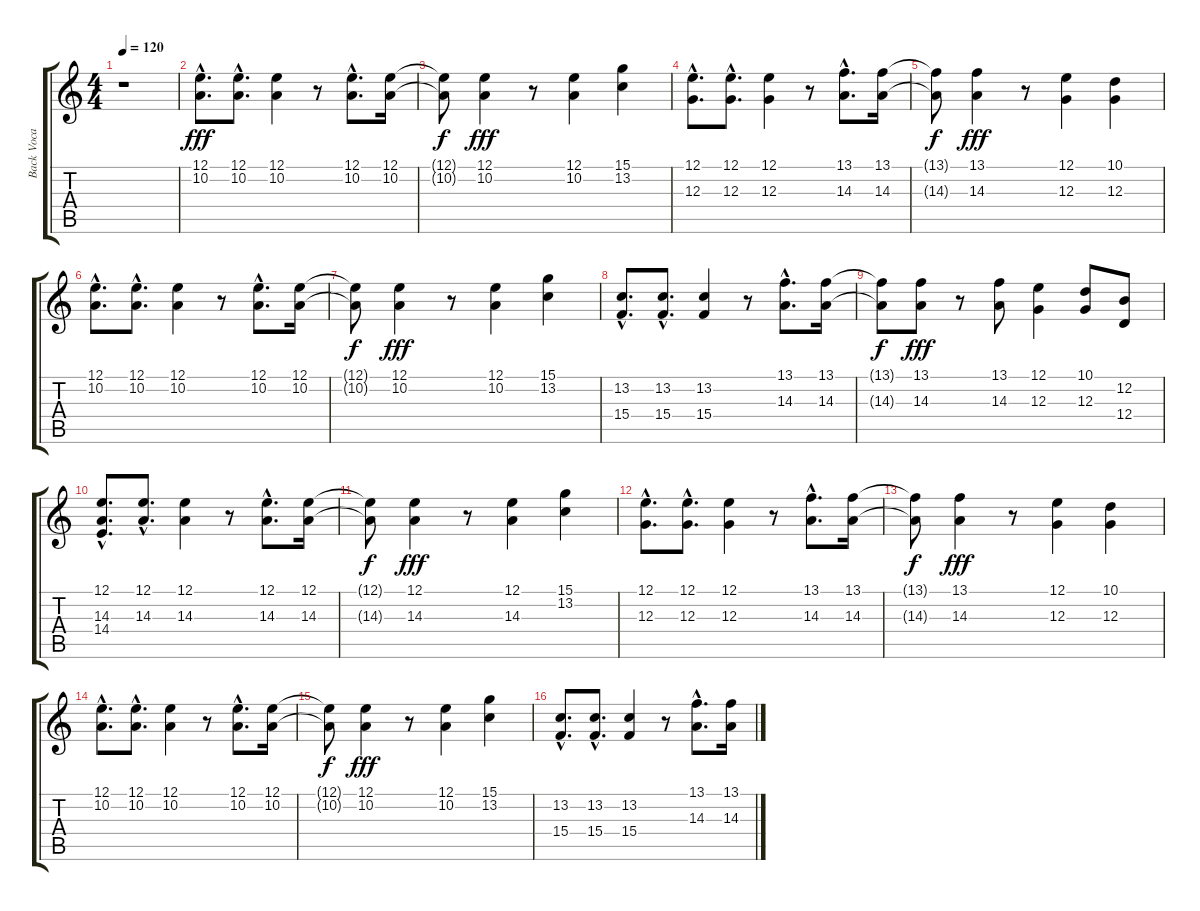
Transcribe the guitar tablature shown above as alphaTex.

\track ("Back Voca" "Back Voca") {instrument choiraahs}
\staff {score tabs}
\tuning (E4 B3 G3 D3 A2 E2) {hide}
\ts (4 4)
\tempo 120
\clef g2
\ks c
r.1{dy fff} |
(12.1{hac} 10.2{hac}).8{d} (12.1{hac} 10.2{hac}).8{d} (12.1 10.2).4 r.8 (12.1{hac} 10.2{hac}).8{d} (12.1 10.2).16 |
(12.1{t} 10.2{t}).8{dy f} (12.1 10.2).4{dy fff} r.8 (12.1 10.2).4 (15.1 13.2).4 |
(12.1{hac} 12.3{hac}).8{d} (12.1{hac} 12.3{hac}).8{d} (12.1 12.3).4 r.8 (13.1{hac} 14.3{hac}).8{d} (13.1 14.3).16 |
(13.1{t} 14.3{t}).8{dy f} (13.1 14.3).4{dy fff} r.8 (12.1 12.3).4 (10.1 12.3).4 |
(12.1{hac} 10.2{hac}).8{d} (12.1{hac} 10.2{hac}).8{d} (12.1 10.2).4 r.8 (12.1{hac} 10.2{hac}).8{d} (12.1 10.2).16 |
(12.1{t} 10.2{t}).8{dy f} (12.1 10.2).4{dy fff} r.8 (12.1 10.2).4 (15.1 13.2).4 |
(13.2{hac} 15.4{hac}).8{d} (13.2{hac} 15.4{hac}).8{d} (13.2 15.4).4 r.8 (13.1{hac} 14.3{hac}).8{d} (13.1 14.3).16 |
(13.1{t} 14.3{t}).8{dy f} (13.1 14.3).8{dy fff} r.8 (13.1 14.3).8 (12.1 12.3).4 (10.1 12.3).8 (12.2 12.4).8 |
(12.1{hac} 14.3{hac} 14.4).8{d} (12.1{hac} 14.3{hac}).8{d} (12.1 14.3).4 r.8 (12.1{hac} 14.3{hac}).8{d} (12.1 14.3).16 |
(12.1{t} 14.3{t}).8{dy f} (12.1 14.3).4{dy fff} r.8 (12.1 14.3).4 (15.1 13.2).4 |
(12.1{hac} 12.3{hac}).8{d} (12.1{hac} 12.3{hac}).8{d} (12.1 12.3).4 r.8 (13.1{hac} 14.3{hac}).8{d} (13.1 14.3).16 |
(13.1{t} 14.3{t}).8{dy f} (13.1 14.3).4{dy fff} r.8 (12.1 12.3).4 (10.1 12.3).4 |
(12.1{hac} 10.2{hac}).8{d} (12.1{hac} 10.2{hac}).8{d} (12.1 10.2).4 r.8 (12.1{hac} 10.2{hac}).8{d} (12.1 10.2).16 |
(12.1{t} 10.2{t}).8{dy f} (12.1 10.2).4{dy fff} r.8 (12.1 10.2).4 (15.1 13.2).4 |
(13.2{hac} 15.4{hac}).8{d} (13.2{hac} 15.4{hac}).8{d} (13.2 15.4).4 r.8 (13.1{hac} 14.3{hac}).8{d} (13.1 14.3).16
